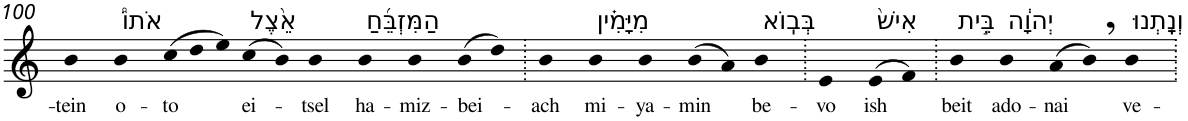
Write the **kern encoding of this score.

**kern	**text
*part1	*part1
*staff1	*staff1
*I"Piano	*
*I'Pno	*
!!LO:PB:g=z
*clefG2	*
*k[]	*
=100	=100
!	!LO:LY:b
4b	-tein
!LO:TX:a:t=אֹתוֹ֩	!
!	!LO:LY:b
4b	o-
*Xtuplet	*
!	!LO:LY:b
(>12cc	-to
12dd	.
12ee)	.
!LO:TX:a:t=אֵ֨צֶל	!
!	!LO:LY:b
(>8cc	ei-
8b)	.
!	!LO:LY:b
4b	-tsel
!LO:TX:a:t=הַמִּזְבֵּ֜חַ	!
!	!LO:LY:b
4b	ha-
!	!LO:LY:b
4b	-miz-
!	!LO:LY:b
(>8b	-bei-
8dd)	.
=101.	=101.
!	!LO:LY:b
4b	-ach
!LO:TX:a:t=מִיָּמִ֗ין	!
!	!LO:LY:b
4b	mi-
!	!LO:LY:b
4b	-ya-
!	!LO:LY:b
(>8b	-min
8a)	.
!LO:TX:a:t=בְּבֽוֹא	!
!	!LO:LY:b
4b	be-
=102.	=102.
!	!LO:LY:b
4e	-vo
!LO:TX:a:t=אִישׁ֙	!
!	!LO:LY:b
(>8e	ish
8f)	.
=103.	=103.
!LO:TX:a:t=בֵּ֣ית	!
!	!LO:LY:b
4b	beit
!LO:TX:a:t=יְהוָ֔ה	!
!	!LO:LY:b
4b	ado-
!	!LO:LY:b
(>8a	-nai
8b,)	.
!LO:TX:a:t=וְנָֽתְנוּ	!
!	!LO:LY:b
4b	ve-
=.	=.
*-	*-
